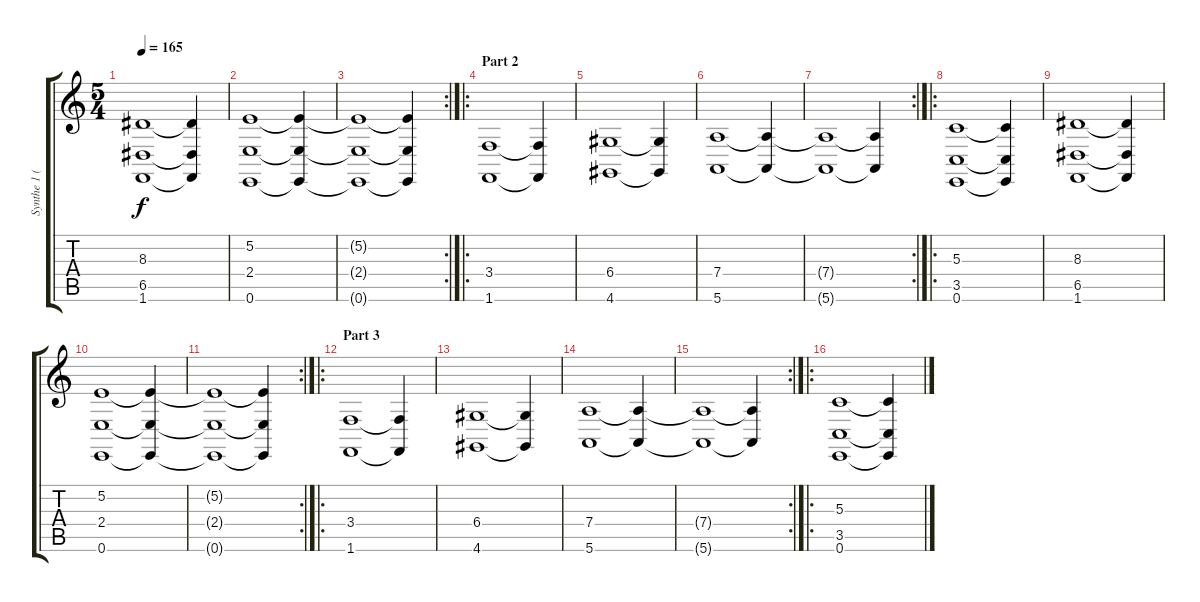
\track ("Synthe 1 (Main)" "Synthe 1 (") {instrument stringensemble2}
\staff {score tabs}
\tuning (E4 B3 G3 D3 A2 E2) {hide}
\ts (5 4)
\tempo 165
\clef g2
\ks c
(8.3 6.5 1.6).1{dy f} (8.3{t} 6.5{t} 1.6{t}).4 |
(5.2 2.4 0.6).1 (5.2{t} 2.4{t} 0.6{t}).4 |
\rc 2
(5.2{t} 2.4{t} 0.6{t}).1 (5.2{t} 2.4{t} 0.6{t}).4 |
\ro
\section ("" "Part 2")
(3.4 1.6).1{instrument synthstrings2} (3.4{t} 1.6{t}).4 |
(6.4 4.6).1{instrument stringensemble2} (6.4{t} 4.6{t}).4 |
(7.4 5.6).1 (7.4{t} 5.6{t}).4 |
\rc 2
(7.4{t} 5.6{t}).1 (7.4{t} 5.6{t}).4 |
\ro
(5.3 3.5 0.6).1 (5.3{t} 3.5{t} 0.6{t}).4 |
(8.3 6.5 1.6).1 (8.3{t} 6.5{t} 1.6{t}).4 |
(5.2 2.4 0.6).1 (5.2{t} 2.4{t} 0.6{t}).4 |
\rc 2
(5.2{t} 2.4{t} 0.6{t}).1 (5.2{t} 2.4{t} 0.6{t}).4 |
\ro
\section ("" "Part 3")
(3.4 1.6).1{instrument synthstrings2} (3.4{t} 1.6{t}).4 |
(6.4 4.6).1{instrument stringensemble2} (6.4{t} 4.6{t}).4 |
(7.4 5.6).1 (7.4{t} 5.6{t}).4 |
\rc 2
(7.4{t} 5.6{t}).1 (7.4{t} 5.6{t}).4 |
\ro
(5.3 3.5 0.6).1 (5.3{t} 3.5{t} 0.6{t}).4
